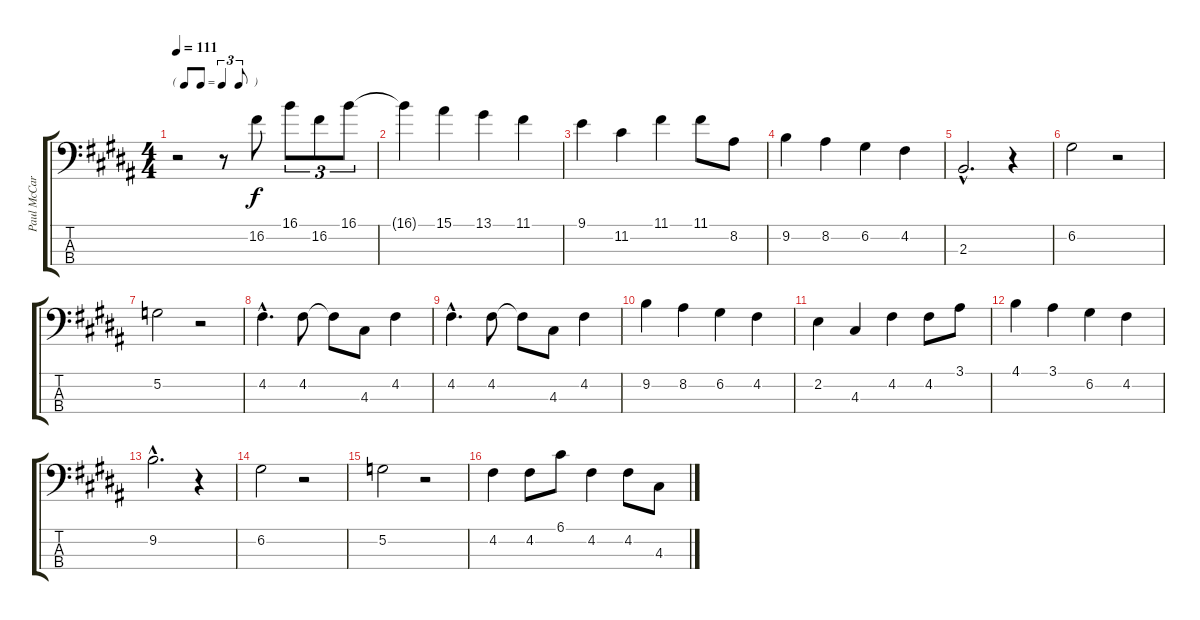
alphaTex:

\track ("Paul McCartney - bass guitar" "Paul McCar") {instrument electricbassfinger}
\staff {score tabs}
\tuning (G2 D2 A1 E1) {hide}
\ts (4 4)
\tf triplet8th
\tempo 111
\clef f4
\ks b
r.2{dy f instrument electricbassfinger} r.8 16.2.8 16.1.8{tu (3 2)} 16.2.8{tu (3 2)} 16.1.8{tu (3 2)} |
16.1{t}.4 15.1.4 13.1.4 11.1.4 |
9.1.4 11.2.4 11.1.4 11.1.8 8.2.8 |
9.2.4 8.2.4 6.2.4 4.2.4 |
2.3{hac}.2{d} r.4 |
6.2.2 r.2 |
5.2.2 r.2 |
4.2{hac}.4{d} 4.2.8 4.2{t}.8 4.3.8 4.2.4 |
4.2{hac}.4{d} 4.2.8 4.2{t}.8 4.3.8 4.2.4 |
9.2.4 8.2.4 6.2.4 4.2.4 |
2.2.4 4.3.4 4.2.4 4.2.8 3.1.8 |
4.1.4 3.1.4 6.2.4 4.2.4 |
9.2{hac}.2{d} r.4 |
6.2.2 r.2 |
5.2.2 r.2 |
4.2.4 4.2.8 6.1.8 4.2.4 4.2.8 4.3.8
